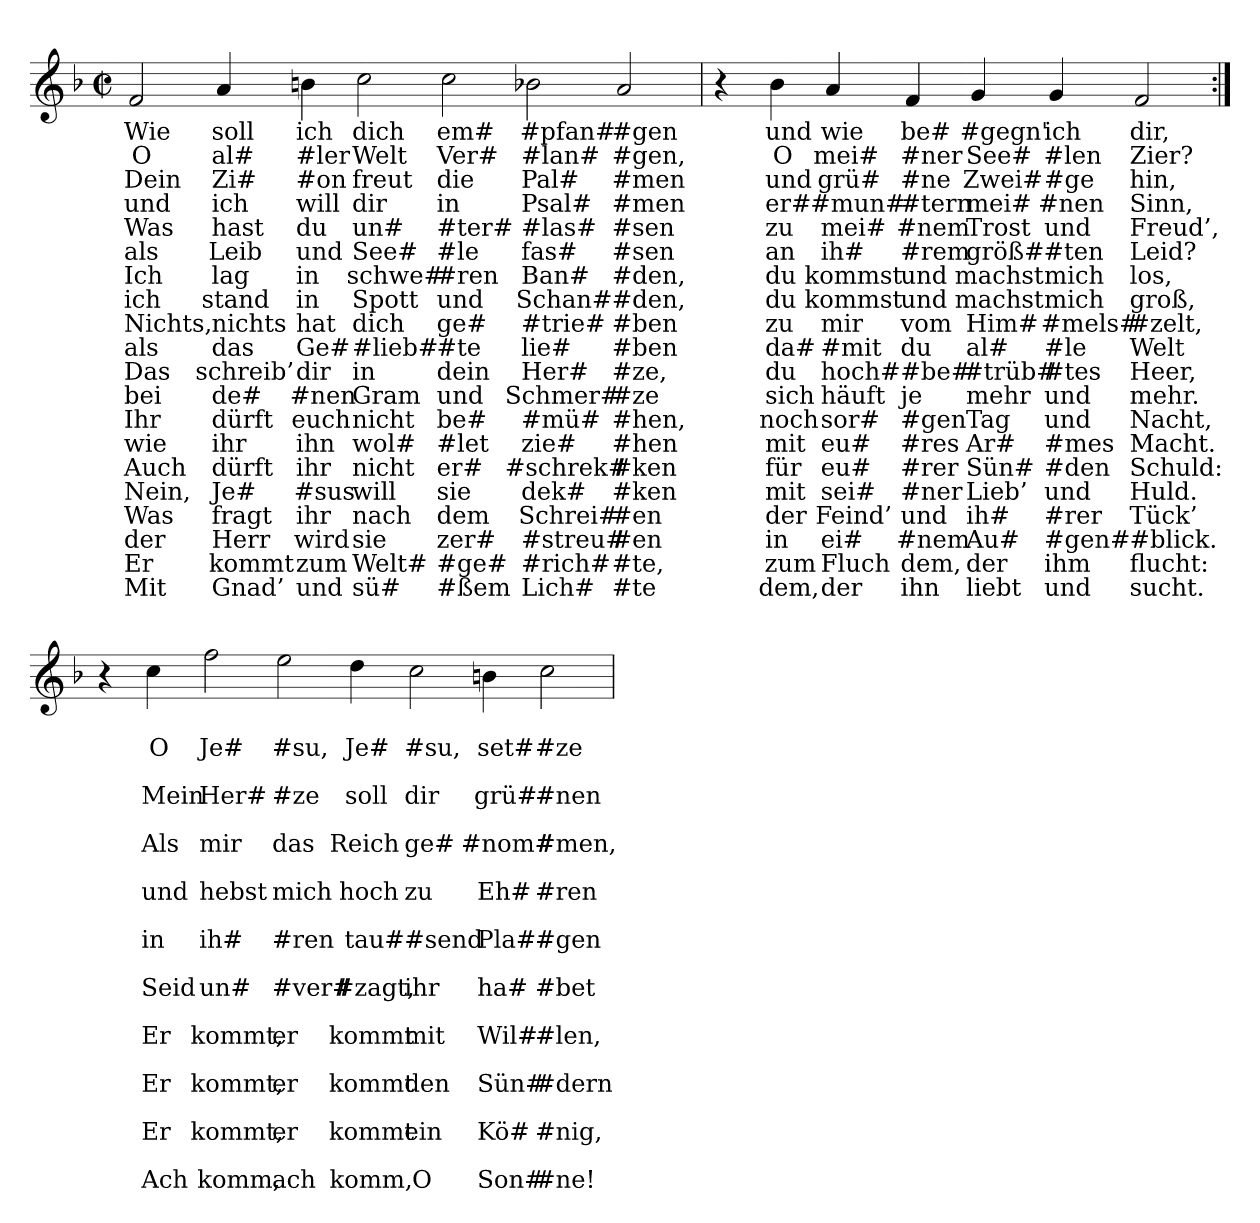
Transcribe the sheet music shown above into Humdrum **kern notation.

**kern	**text	**text	**text	**text	**text	**text	**text	**text	**text	**text	**text	**text	**text	**text	**text	**text	**text	**text	**text	**text
*part1	*part1	*part1	*part1	*part1	*part1	*part1	*part1	*part1	*part1	*part1	*part1	*part1	*part1	*part1	*part1	*part1	*part1	*part1	*part1	*part1
*staff1	*staff1	*staff1	*staff1	*staff1	*staff1	*staff1	*staff1	*staff1	*staff1	*staff1	*staff1	*staff1	*staff1	*staff1	*staff1	*staff1	*staff1	*staff1	*staff1	*staff1
*clefG2	*	*	*	*	*	*	*	*	*	*	*	*	*	*	*	*	*	*	*	*
*k[b-]	*	*	*	*	*	*	*	*	*	*	*	*	*	*	*	*	*	*	*	*
*M4/4	*	*	*	*	*	*	*	*	*	*	*	*	*	*	*	*	*	*	*	*
*met(c|)	*	*	*	*	*	*	*	*	*	*	*	*	*	*	*	*	*	*	*	*
=	=	=	=	=	=	=	=	=	=	=	=	=	=	=	=	=	=	=	=	=
2f	Wie	O	Dein	und	Was	als	Ich	ich	Nichts,	als	Das	bei	Ihr	wie	Auch	Nein,	Was	der	Er	Mit
4a	soll	al#	Zi#	ich	hast	Leib	lag	stand	nichts	das	schreib’	de#	dürft	ihr	dürft	Je#	fragt	Herr	kommt	Gnad’
4bn	ich	#ler	#on	will	du	und	in	in	hat	Ge#	dir	#nen	euch	ihn	ihr	#sus	ihr	wird	zum	und
2cc	dich	Welt	freut	dir	un#	See#	schwe#	Spott	dich	#lieb#	in	Gram	nicht	wol#	nicht	will	nach	sie	Welt#	sü#
2cc	em#	Ver#	die	in	#ter#	#le	#ren	und	ge#	#te	dein	und	be#	#let	er#	sie	dem	zer#	#ge#	#ßem
2b-X	#pfan#	#lan#	Pal#	Psal#	#las#	fas#	Ban#	Schan#	#trie#	lie#	Her#	Schmer#	#mü#	zie#	#schrek#	dek#	Schrei#	#streu#	#rich#	Lich#
2a	#gen	#gen,	#men	#men	#sen	#sen	#den,	#den,	#ben	#ben	#ze,	#ze	#hen,	#hen	#ken	#ken	#en	#en	#te,	#te
=	=	=	=	=	=	=	=	=	=	=	=	=	=	=	=	=	=	=	=	=
4r	.	.	.	.	.	.	.	.	.	.	.	.	.	.	.	.	.	.	.	.
4b-	und	O	und	er#	zu	an	du	du	zu	da#	du	sich	noch	mit	für	mit	der	in	zum	dem,
4a	wie	mei#	grü#	#mun#	mei#	ih#	kommst	kommst	mir	#mit	hoch#	häuft	sor#	eu#	eu#	sei#	Feind’	ei#	Fluch	der
4f	be#	#ner	#ne	#tern	#nem	#rem	und	und	vom	du	#be#	je	#gen	#res	#rer	#ner	und	#nem	dem,	ihn
4g	#gegn'	See#	Zwei#	mei#	Trost	größ#	machst	machst	Him#	al#	#trüb#	mehr	Tag	Ar#	Sün#	Lieb’	ih#	Au#	der	liebt
4g	ich	#len	#ge	#nen	und	#ten	mich	mich	#mels#	#le	#tes	und	und	#mes	#den	und	#rer	#gen#	ihm	und
2f	dir,	Zier?	hin,	Sinn,	Freud’,	Leid?	los,	groß,	#zelt,	Welt	Heer,	mehr.	Nacht,	Macht.	Schuld:	Huld.	Tück’	#blick.	flucht:	sucht.
=:|!	=:|!	=:|!	=:|!	=:|!	=:|!	=:|!	=:|!	=:|!	=:|!	=:|!	=:|!	=:|!	=:|!	=:|!	=:|!	=:|!	=:|!	=:|!	=:|!	=:|!
4r	.	.	.	.	.	.	.	.	.	.	.	.	.	.	.	.	.	.	.	.
4cc	.	O	.	Mein	.	Als	.	und	.	in	.	Seid	.	Er	.	Er	.	Er	.	Ach
2ff	.	Je#	.	Her#	.	mir	.	hebst	.	ih#	.	un#	.	kommt,	.	kommt,	.	kommt,	.	komm,
2ee	.	#su,	.	#ze	.	das	.	mich	.	#ren	.	#ver#	.	er	.	er	.	er	.	ach
4dd	.	Je#	.	soll	.	Reich	.	hoch	.	tau#	.	#zagt,	.	kommt	.	kommt	.	kommt	.	komm,
2cc	.	#su,	.	dir	.	ge#	.	zu	.	#send	.	ihr	.	mit	.	den	.	ein	.	O
4bn	.	set#	.	grü#	.	#nom#	.	Eh#	.	Pla#	.	ha#	.	Wil#	.	Sün#	.	Kö#	.	Son#
2cc	.	#ze	.	#nen	.	#men,	.	#ren	.	#gen	.	#bet	.	#len,	.	#dern	.	#nig,	.	#ne!
=	=	=	=	=	=	=	=	=	=	=	=	=	=	=	=	=	=	=	=	=
*-	*-	*-	*-	*-	*-	*-	*-	*-	*-	*-	*-	*-	*-	*-	*-	*-	*-	*-	*-	*-
